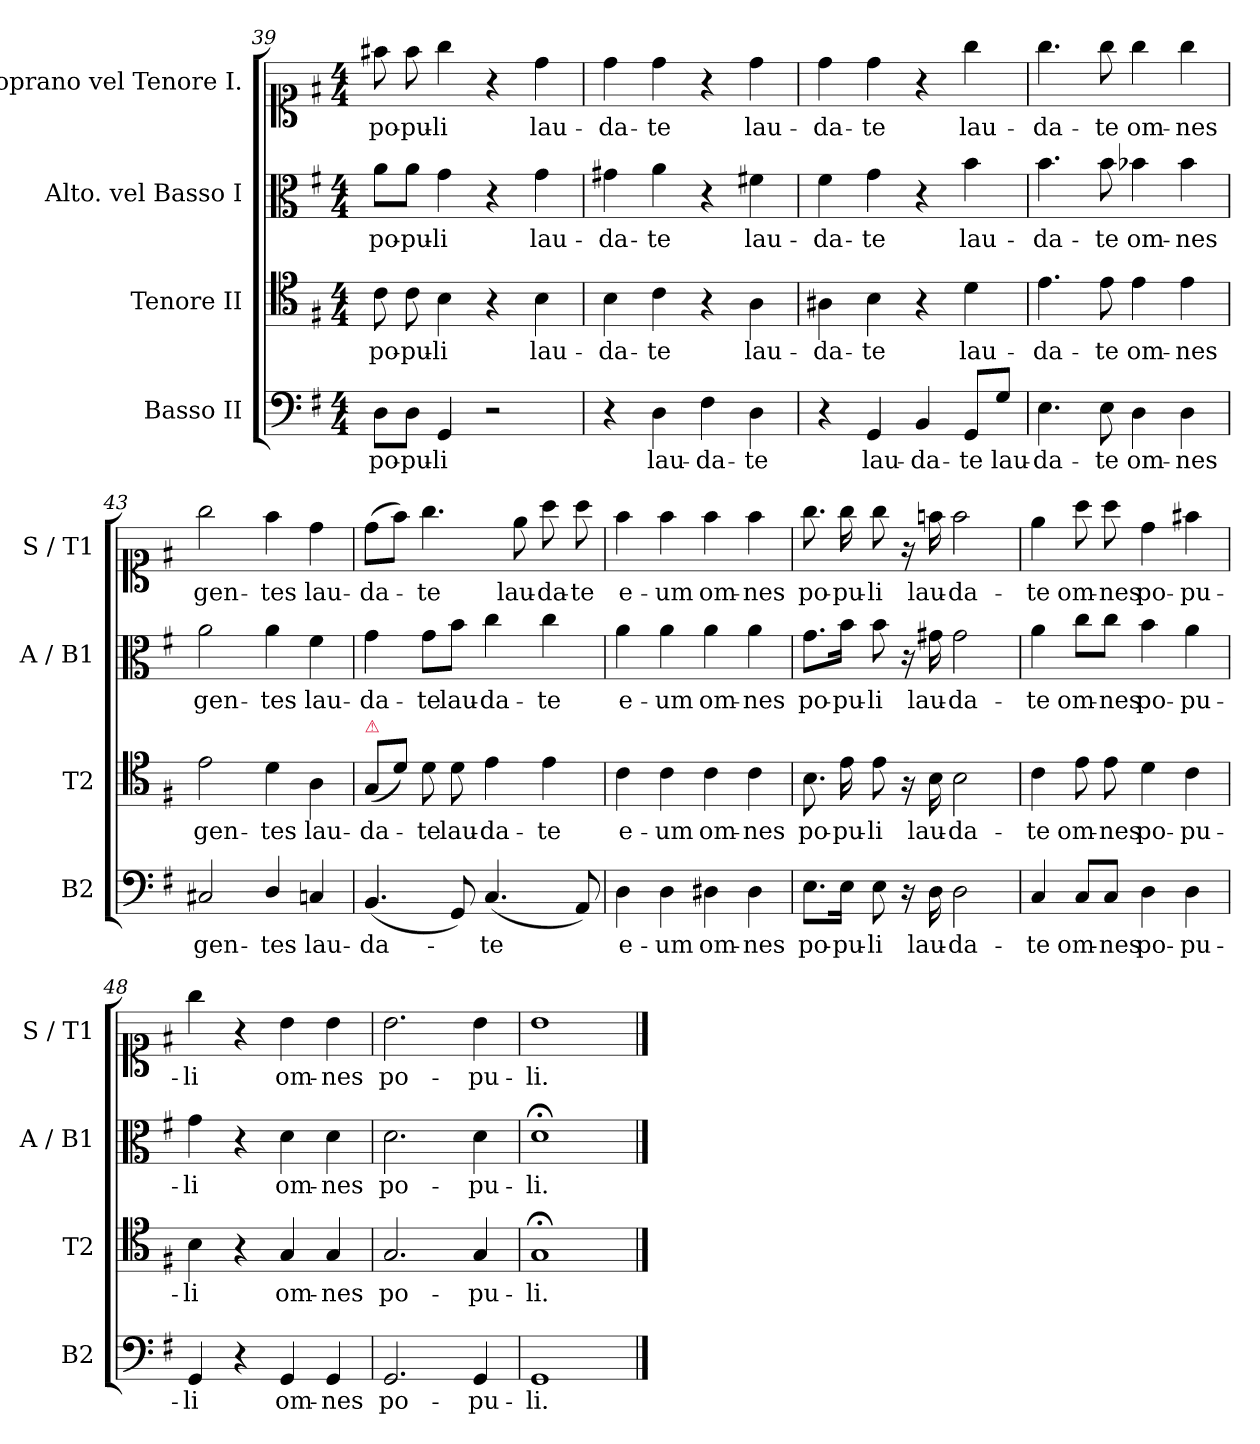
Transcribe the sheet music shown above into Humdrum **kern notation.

**kern	**text	**kern	**text	**kern	**text	**kern	**text
*part4	*part4	*part3	*part3	*part2	*part2	*part1	*part1
*staff4	*staff4	*staff3	*staff3	*staff2	*staff2	*staff1	*staff1
*I"Basso II	*	*I"Tenore II	*	*I"Alto. vel Basso I	*	*I"Soprano vel Tenore I.	*
*I'B2	*	*I'T2	*	*I'A / B1	*	*I'S / T1	*
*clefF4	*	*clefC4	*	*clefC3	*	*clefC1	*
*k[f#]	*	*k[f#]	*	*k[f#]	*	*k[f#]	*
*G:	*	*G:	*	*G:	*	*G:	*
*M4/4	*	*M4/4	*	*M4/4	*	*M4/4	*
=39	=39	=39	=39	=39	=39	=39	=39
8D\L	po-	8c\	po-	8a\L	po-	8ff#X\	po-
8D\J	-pu-	8c\	-pu-	8a\J	-pu-	8ff#\	-pu-
4GG/	-li	4B\	-li	4g\	-li	4gg\	-li
2r	.	4r	.	4r	.	4r	.
.	.	4B\	lau-	4g\	lau-	4dd\	lau-
=40	=40	=40	=40	=40	=40	=40	=40
4r	.	4B\	-da-	4g#X\	-da-	4dd\	-da-
4D\	lau-	4c\	-te	4a\	-te	4dd\	-te
4F#\	-da-	4r	.	4r	.	4r	.
4D\	-te	4A\	lau-	4f#X\	lau-	4dd\	lau-
=41	=41	=41	=41	=41	=41	=41	=41
4r	.	4A#X\	-da-	4f#\	-da-	4dd\	-da-
4GG/	lau-	4B\	-te	4g\	-te	4dd\	-te
4BB/	-da-	4r	.	4r	.	4r	.
8GG/L	-te	4d\	lau-	4b\	lau-	4gg\	lau-
8G/J	lau-	.	.	.	.	.	.
=42	=42	=42	=42	=42	=42	=42	=42
4.E\	-da-	4.e\	-da-	4.b\	-da-	4.gg\	-da-
8E\	-te	8e\	-te	8b\	-te	8gg\	-te
4D\	om-	4e\	om-	4b-X\	om-	4gg\	om-
4D\	-nes	4e\	-nes	4b-\	-nes	4gg\	-nes
=43	=43	=43	=43	=43	=43	=43	=43
2C#X/	gen-	2e\	gen-	2a\	gen-	2gg\	gen-
4D/	-tes	4d\	-tes	4a\	-tes	4ff#\	-tes
4Cn/	lau-	4A\	lau-	4f#\	lau-	4dd\	lau-
=44	=44	=44	=44	=44	=44	=44	=44
!	!	!LO:TX:a:color=crimson:t=⚠	!	!	!	!	!
(>4.BB/	-da-	(8G/L	-da-	4g\	-da-	(8dd\L	-da-
.	.	8d\J)	.	.	.	8ff#\J)	.
.	.	8d\	-te	8g\L	-te	4.gg\	-te
8GG/)	.	8d\	lau-	8b\J	lau-	.	.
(>4.C/	-te	4e\	-da-	4cc\	-da-	.	.
.	.	.	.	.	.	8ee\	lau-
.	.	4e\	-te	4cc\	-te	8aa\	-da-
8AA/)	.	.	.	.	.	8aa\	-te
=45	=45	=45	=45	=45	=45	=45	=45
4D\	e-	4c\	e-	4a\	e-	4ff#\	e-
4D\	-um	4c\	-um	4a\	-um	4ff#\	-um
4D#X\	om-	4c\	om-	4a\	om-	4ff#\	om-
4D#\	-nes	4c\	-nes	4a\	-nes	4ff#\	-nes
=46	=46	=46	=46	=46	=46	=46	=46
8.E\L	po-	8.B\	po-	8.g\L	po-	8.gg\	po-
16E\Jk	-pu-	16e\	-pu-	16b\Jk	-pu-	16gg\	-pu-
8E\	-li	8e\	-li	8b\	-li	8gg\	-li
16r	.	16r	.	16r	.	16r	.
16D\	lau-	16B\	lau-	16g#X\	lau-	16ffn\	lau-
2D\	-da-	2B\	-da-	2g#\	-da-	2ff\	-da-
=47	=47	=47	=47	=47	=47	=47	=47
4C/	-te	4c\	-te	4a\	-te	4ee\	-te
8C/L	om-	8e\	om-	8cc\L	om-	8aa\	om-
8C/J	-nes	8e\	-nes	8cc\J	-nes	8aa\	-nes
4D\	po-	4d\	po-	4b\	po-	4dd\	po-
4D\	-pu-	4c\	-pu-	4a\	-pu-	4ff#X\	-pu-
=48	=48	=48	=48	=48	=48	=48	=48
4GG/	-li	4B\	-li	4g\	-li	4gg\	-li
4r	.	4r	.	4r	.	4r	.
4GG/	om-	4G/	om-	4d\	om-	4b\	om-
4GG/	-nes	4G/	-nes	4d\	-nes	4b\	-nes
=49	=49	=49	=49	=49	=49	=49	=49
2.GG/	po-	2.G/	po-	2.d\	po-	2.b\	po-
4GG/	-pu-	4G/	-pu-	4d\	-pu-	4b\	-pu-
=50	=50	=50	=50	=50	=50	=50	=50
1GG	-li.	1G;<	-li.	1d;<	-li.	1b	-li.
==	==	==	==	==	==	==	==
*-	*-	*-	*-	*-	*-	*-	*-
